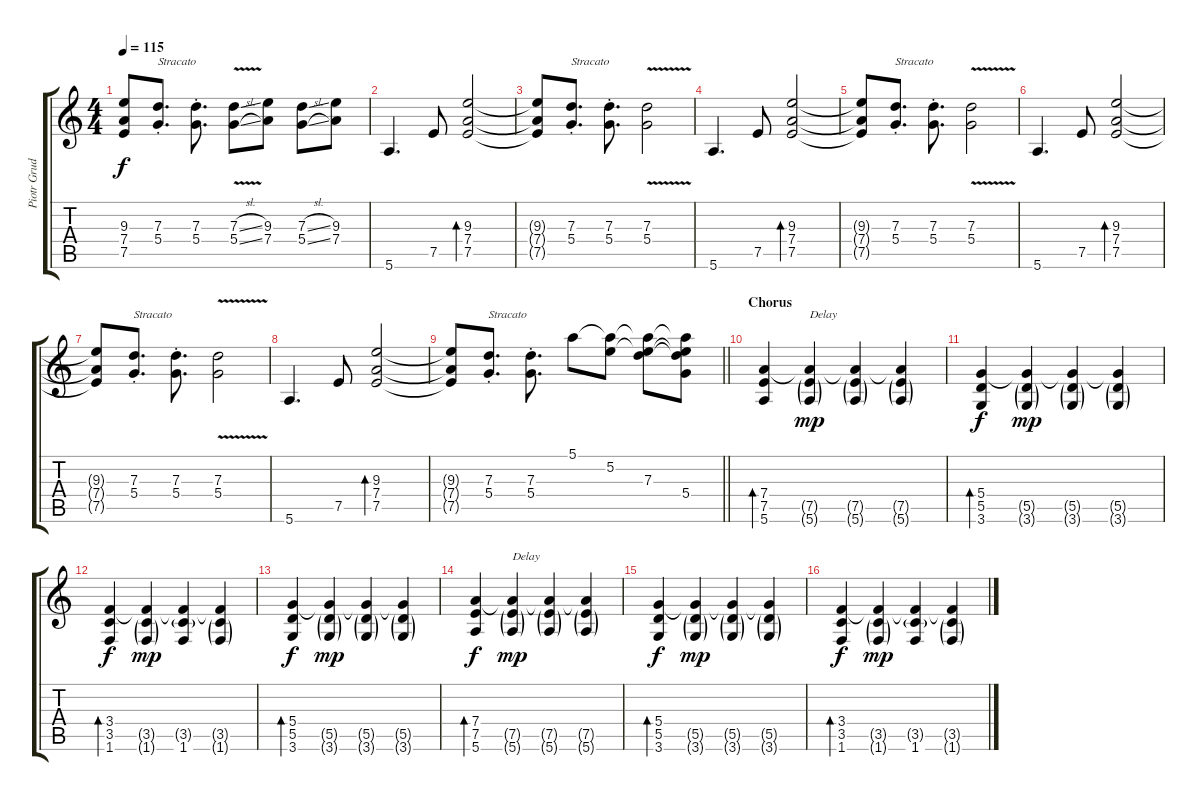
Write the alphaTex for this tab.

\track ("Piotr Grudzinski" "Piotr Grud") {instrument distortionguitar}
\staff {score tabs}
\tuning (E4 B3 G3 D3 A2 E2) {hide}
\ts (4 4)
\tempo 115
\clef g2
\ks c
(9.3{t} 7.4{t} 7.5{t}).8{dy f} (7.3{st} 5.4{st}).8{d txt "Stracato"} (7.3{st} 5.4{st}).8{d} (7.3{v sl} 5.4{v sl}).8 (9.3 7.4).8 (7.3{sl} 5.4{sl}).8 (9.3 7.4).8 |
5.6.4{d} 7.5.8 (9.3 7.4 7.5).2{bd 240} |
(9.3{t} 7.4{t} 7.5{t}).8 (7.3{st} 5.4{st}).8{d txt "Stracato"} (7.3{st} 5.4{st}).8{d} (7.3{v} 5.4{v}).2 |
5.6.4{d} 7.5.8 (9.3 7.4 7.5).2{bd 240} |
(9.3{t} 7.4{t} 7.5{t}).8 (7.3{st} 5.4{st}).8{d txt "Stracato"} (7.3{st} 5.4{st}).8{d} (7.3{v} 5.4{v}).2 |
5.6.4{d} 7.5.8 (9.3 7.4 7.5).2{bd 240} |
(9.3{t} 7.4{t} 7.5{t}).8 (7.3{st} 5.4{st}).8{d txt "Stracato"} (7.3{st} 5.4{st}).8{d} (7.3{v} 5.4{v}).2 |
5.6.4{d} 7.5.8 (9.3 7.4 7.5).2{bd 240} |
\barLineRight lightlight
(9.3{t} 7.4{t} 7.5{t}).8 (7.3{st} 5.4{st}).8{d txt "Stracato"} (7.3{st} 5.4{st}).8{d} 5.1.8 (5.1{t} 5.2).8 (5.1{t} 5.2{t} 7.3).8 (5.1{t} 5.2{t} 7.3{t} 5.4).8 |
\section ("" "Chorus")
(7.4 7.5 5.6).4{bd 240} (7.4{t} 7.5{g} 5.6{g}).4{txt "Delay" dy mp} (7.4{t} 7.5{g} 5.6{g}).4 (7.4{t} 7.5{g} 5.6{g}).4 |
(5.4 5.5 3.6).4{bd 240 dy f} (5.4{t} 5.5{g} 3.6{g}).4{dy mp} (5.4{t} 5.5{g} 3.6{g}).4 (5.4{t} 5.5{g} 3.6{g}).4 |
(3.4 3.5 1.6).4{bd 240 dy f} (3.4{t} 3.5{g} 1.6{g}).4{dy mp} (3.4{t} 3.5{g} 1.6).4 (3.4{t} 3.5{g} 1.6{g}).4 |
(5.4 5.5 3.6).4{bd 240 dy f} (5.4{t} 5.5{g} 3.6{g}).4{dy mp} (5.4{t} 5.5{g} 3.6{g}).4 (5.4{t} 5.5{g} 3.6{g}).4 |
(7.4 7.5 5.6).4{bd 240 dy f} (7.4{t} 7.5{g} 5.6{g}).4{txt "Delay" dy mp} (7.4{t} 7.5{g} 5.6{g}).4 (7.4{t} 7.5{g} 5.6{g}).4 |
(5.4 5.5 3.6).4{bd 240 dy f} (5.4{t} 5.5{g} 3.6{g}).4{dy mp} (5.4{t} 5.5{g} 3.6{g}).4 (5.4{t} 5.5{g} 3.6{g}).4 |
(3.4 3.5 1.6).4{bd 240 dy f} (3.4{t} 3.5{g} 1.6{g}).4{dy mp} (3.4{t} 3.5{g} 1.6).4 (3.4{t} 3.5{g} 1.6{g}).4
